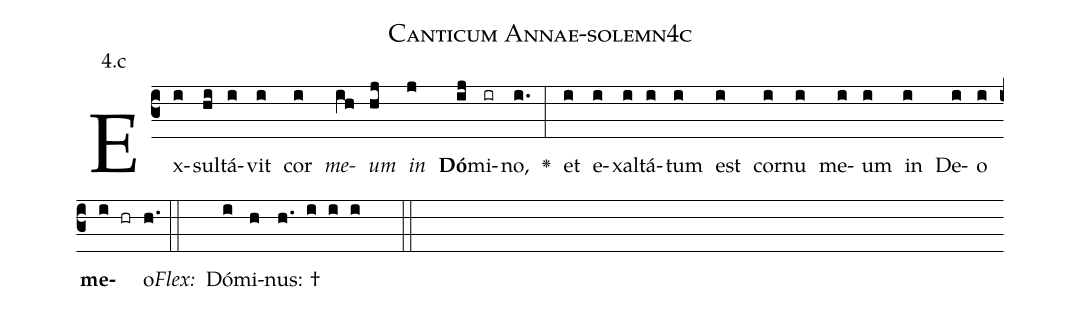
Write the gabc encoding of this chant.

name: Canticum Annae-solemn4c;
annotation: 4.c;
%%
(c3)Ex(i)sul(hi)tá(i)vit(i) cor(i) <i>me</i>(ih)<i>um</i>(hj) <i>in</i>(j) <b>Dó</b>(ij)mi(ir)no,(i.) <v>\greheightstar</v>(:) et(i) e(i)xal(i)tá(i)tum(i) est(i) cor(i)nu(i) me(i)um(i) in(i) De(i)o(i) <b>me</b>(i hr)o.(h.) (::)
<i>Flex:</i>()  Dó(i)mi(h)nus: †(h. i i i  ::)

%E(i) u(i) o(i) u(i) a(i) e.(h.) (::)
